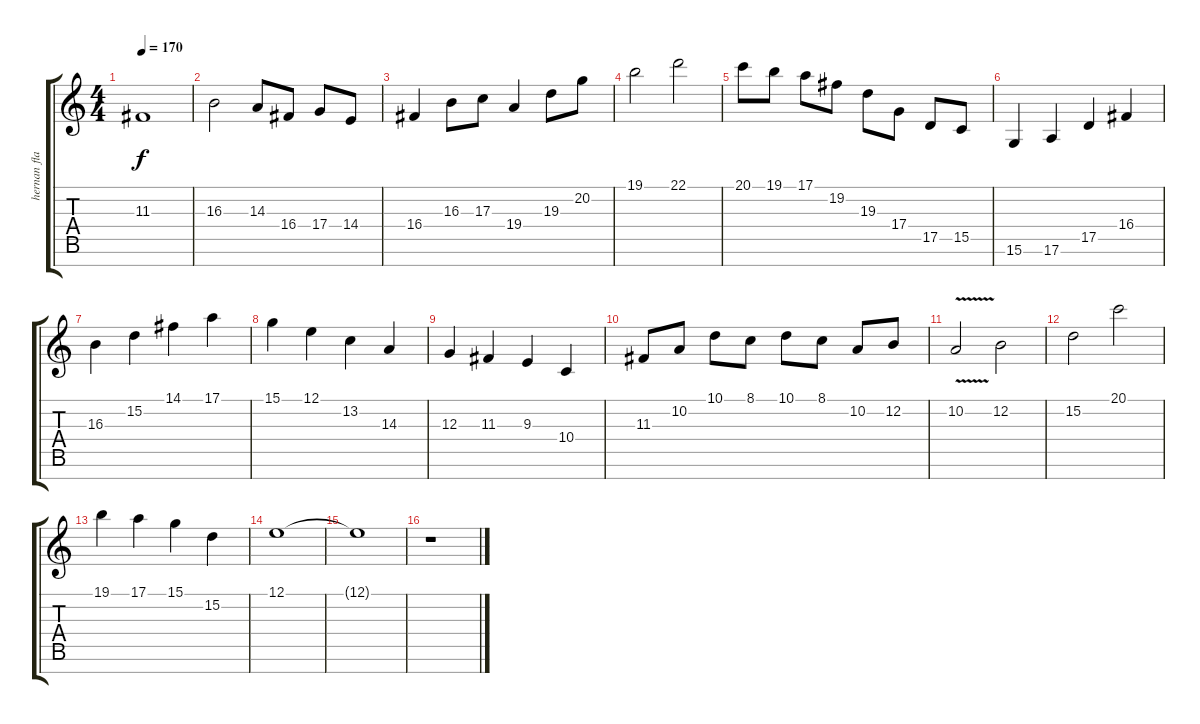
\track ("hernan flauta" "hernan fla") {instrument flute}
\staff {score tabs}
\tuning (E4 B3 G3 D3 A2 E2 B1) {hide}
\ts (4 4)
\tempo 170
\clef g2
\ks c
11.3.1{dy f} |
16.3.2 14.3.8 16.4.8 17.4.8 14.4.8 |
16.4.4 16.3.8 17.3.8 19.4.4 19.3.8 20.2.8 |
19.1.2 22.1.2 |
20.1.8 19.1.8 17.1.8 19.2.8 19.3.8 17.4.8 17.5.8 15.5.8 |
15.6.4 17.6.4 17.5.4 16.4.4 |
16.3.4 15.2.4 14.1.4 17.1.4 |
15.1.4 12.1.4 13.2.4 14.3.4 |
12.3.4 11.3.4 9.3.4 10.4.4 |
11.3.8 10.2.8 10.1.8 8.1.8 10.1.8 8.1.8 10.2.8 12.2.8 |
10.2{v}.2 12.2.2 |
15.2.2 20.1.2 |
19.1.4 17.1.4 15.1.4 15.2.4 |
12.1.1 |
12.1{t}.1 |
r.1
